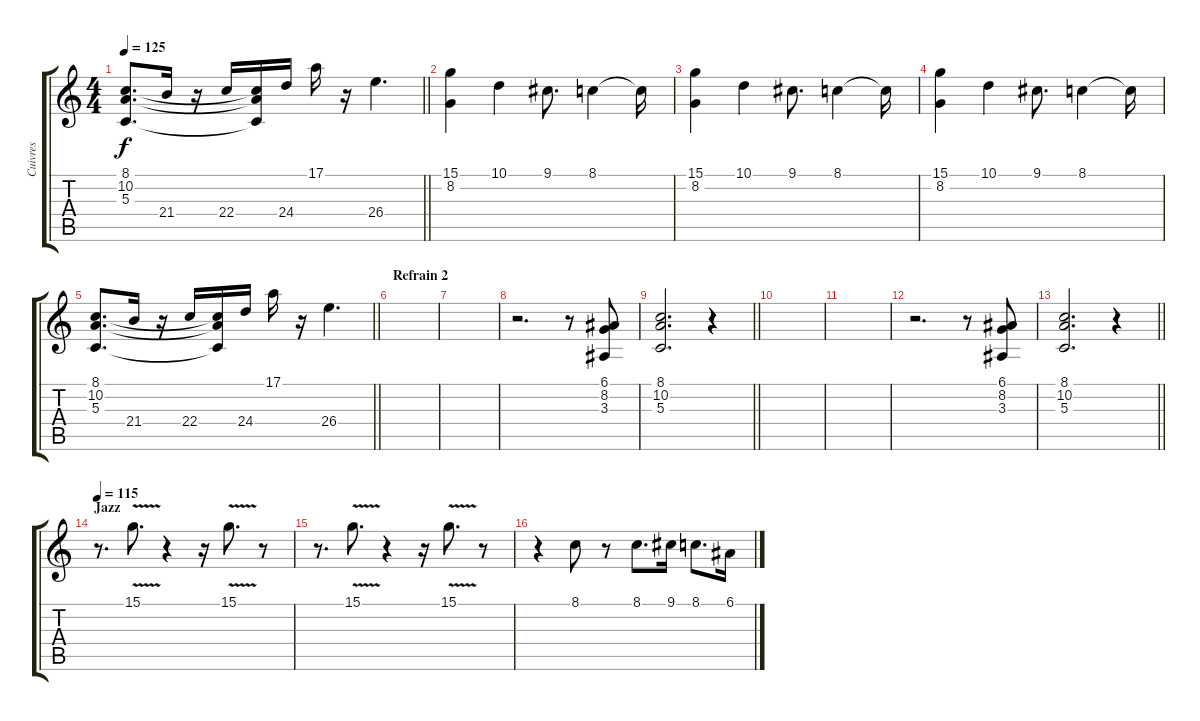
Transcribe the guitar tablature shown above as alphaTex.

\track ("Cuivres" "Cuivres") {instrument brasssection}
\staff {score tabs}
\tuning (E4 B3 G3 D3 A2 E2) {hide}
\ts (4 4)
\tempo 125
\clef g2
\barLineRight lightlight
\ks c
(8.1 10.2 5.3).8{d dy f} 21.4.16 r.16 22.4.16 (8.1{t} 10.2{t} 5.3{t}).16 24.4.16 17.1.16 r.16 26.4.4{d} |
(15.1 8.2).4 10.1.4 9.1.8{d} 8.1.4 8.1{t}.16 |
(15.1 8.2).4 10.1.4 9.1.8{d} 8.1.4 8.1{t}.16 |
(15.1 8.2).4 10.1.4 9.1.8{d} 8.1.4 8.1{t}.16 |
\barLineRight lightlight
(8.1 10.2 5.3).8{d} 21.4.16 r.16 22.4.16 (8.1{t} 10.2{t} 5.3{t}).16 24.4.16 17.1.16 r.16 26.4.4{d} |
\section ("" "Refrain 2")
|
|
r.2{d} r.8 (6.1 8.2 3.3).8 |
\barLineRight lightlight
(8.1 10.2 5.3).2{d} r.4 |
|
|
r.2{d} r.8 (6.1 8.2 3.3).8 |
\barLineRight lightlight
(8.1 10.2 5.3).2{d} r.4 |
\section ("" "Jazz")
\tempo 115
r.8{d} 15.1{v}.8{d} r.4 r.16 15.1{v}.8{d} r.8 |
r.8{d} 15.1{v}.8{d} r.4 r.16 15.1{v}.8{d} r.8 |
r.4 8.1.8 r.8 8.1.8{d} 9.1.16 8.1.8{d} 6.1.16
